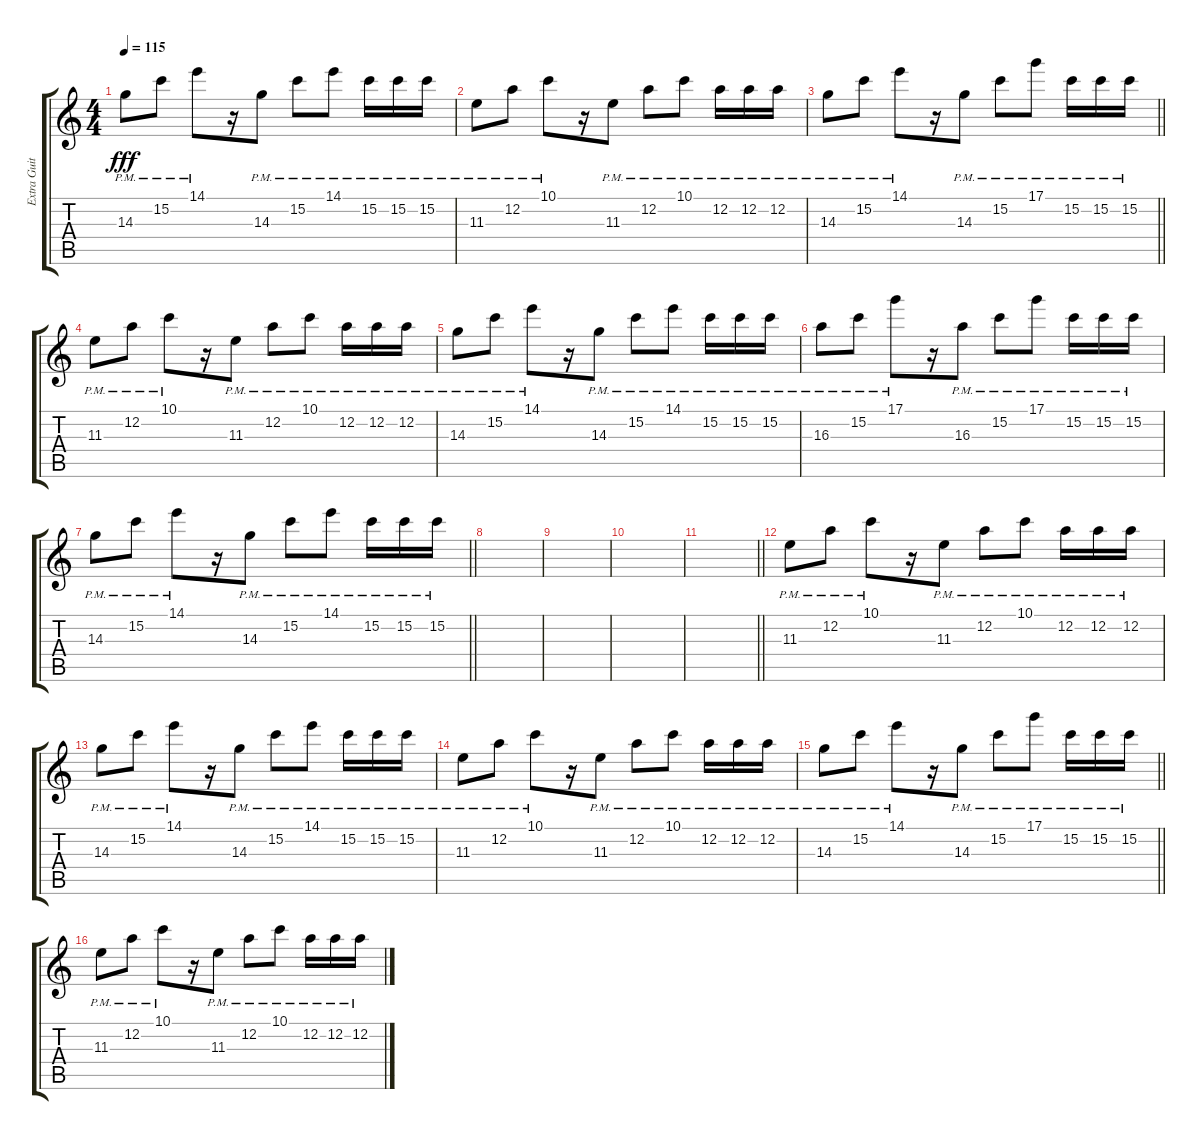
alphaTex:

\track ("Extra Guitar" "Extra Guit") {instrument overdrivenguitar}
\staff {score tabs}
\tuning (D4 A3 F3 C3 G2 C2) {hide}
\ts (4 4)
\tempo 115
\clef g2
\ks c
14.3{pm}.8{dy fff} 15.2{pm}.8 14.1{pm}.8 r.16 14.3{pm}.8 15.2{pm}.8 14.1{pm}.8 15.2{pm}.16 15.2{pm}.16 15.2{pm}.16 |
11.3{pm}.8 12.2{pm}.8 10.1{pm}.8 r.16 11.3{pm}.8 12.2{pm}.8 10.1{pm}.8 12.2{pm}.16 12.2{pm}.16 12.2{pm}.16 |
\barLineRight lightlight
14.3{pm}.8 15.2{pm}.8 14.1{pm}.8 r.16 14.3{pm}.8 15.2{pm}.8 17.1{pm}.8 15.2{pm}.16 15.2{pm}.16 15.2{pm}.16 |
11.3{pm}.8 12.2{pm}.8 10.1{pm}.8 r.16 11.3{pm}.8 12.2{pm}.8 10.1{pm}.8 12.2{pm}.16 12.2{pm}.16 12.2{pm}.16 |
14.3{pm}.8 15.2{pm}.8 14.1{pm}.8 r.16 14.3{pm}.8 15.2{pm}.8 14.1{pm}.8 15.2{pm}.16 15.2{pm}.16 15.2{pm}.16 |
16.3{pm}.8 15.2{pm}.8 17.1{pm}.8 r.16 16.3{pm}.8 15.2{pm}.8 17.1{pm}.8 15.2{pm}.16 15.2{pm}.16 15.2{pm}.16 |
\barLineRight lightlight
14.3{pm}.8 15.2{pm}.8 14.1{pm}.8 r.16 14.3{pm}.8 15.2{pm}.8 14.1{pm}.8 15.2{pm}.16 15.2{pm}.16 15.2{pm}.16 |
|
|
|
\barLineRight lightlight
|
11.3{pm}.8 12.2{pm}.8 10.1{pm}.8 r.16 11.3{pm}.8 12.2{pm}.8 10.1{pm}.8 12.2{pm}.16 12.2{pm}.16 12.2{pm}.16 |
14.3{pm}.8 15.2{pm}.8 14.1{pm}.8 r.16 14.3{pm}.8 15.2{pm}.8 14.1{pm}.8 15.2{pm}.16 15.2{pm}.16 15.2{pm}.16 |
11.3{pm}.8 12.2{pm}.8 10.1{pm}.8 r.16 11.3{pm}.8 12.2{pm}.8 10.1{pm}.8 12.2{pm}.16 12.2{pm}.16 12.2{pm}.16 |
\barLineRight lightlight
14.3{pm}.8 15.2{pm}.8 14.1{pm}.8 r.16 14.3{pm}.8 15.2{pm}.8 17.1{pm}.8 15.2{pm}.16 15.2{pm}.16 15.2{pm}.16 |
11.3{pm}.8 12.2{pm}.8 10.1{pm}.8 r.16 11.3{pm}.8 12.2{pm}.8 10.1{pm}.8 12.2{pm}.16 12.2{pm}.16 12.2{pm}.16
